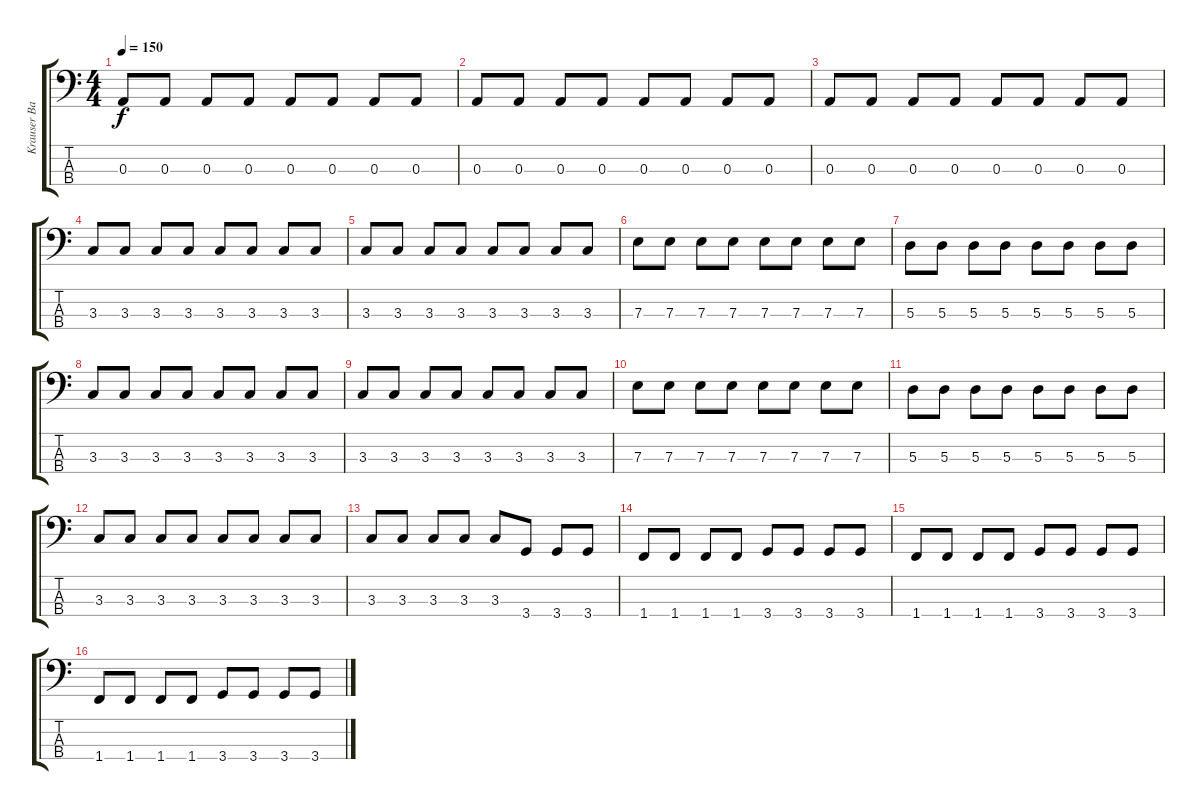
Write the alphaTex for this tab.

\track ("Krauser Bass" "Krauser Ba") {instrument electricbassfinger}
\staff {score tabs}
\tuning (G2 D2 A1 E1) {hide}
\ts (4 4)
\tempo 150
\clef f4
\ks c
0.3.8{dy f} 0.3.8 0.3.8 0.3.8 0.3.8 0.3.8 0.3.8 0.3.8 |
0.3.8 0.3.8 0.3.8 0.3.8 0.3.8 0.3.8 0.3.8 0.3.8 |
0.3.8 0.3.8 0.3.8 0.3.8 0.3.8 0.3.8 0.3.8 0.3.8 |
3.3.8 3.3.8 3.3.8 3.3.8 3.3.8 3.3.8 3.3.8 3.3.8 |
3.3.8 3.3.8 3.3.8 3.3.8 3.3.8 3.3.8 3.3.8 3.3.8 |
7.3.8 7.3.8 7.3.8 7.3.8 7.3.8 7.3.8 7.3.8 7.3.8 |
5.3.8 5.3.8 5.3.8 5.3.8 5.3.8 5.3.8 5.3.8 5.3.8 |
3.3.8 3.3.8 3.3.8 3.3.8 3.3.8 3.3.8 3.3.8 3.3.8 |
3.3.8 3.3.8 3.3.8 3.3.8 3.3.8 3.3.8 3.3.8 3.3.8 |
7.3.8 7.3.8 7.3.8 7.3.8 7.3.8 7.3.8 7.3.8 7.3.8 |
5.3.8 5.3.8 5.3.8 5.3.8 5.3.8 5.3.8 5.3.8 5.3.8 |
3.3.8 3.3.8 3.3.8 3.3.8 3.3.8 3.3.8 3.3.8 3.3.8 |
3.3.8 3.3.8 3.3.8 3.3.8 3.3.8 3.4.8 3.4.8 3.4.8 |
1.4.8 1.4.8 1.4.8 1.4.8 3.4.8 3.4.8 3.4.8 3.4.8 |
1.4.8 1.4.8 1.4.8 1.4.8 3.4.8 3.4.8 3.4.8 3.4.8 |
1.4.8 1.4.8 1.4.8 1.4.8 3.4.8 3.4.8 3.4.8 3.4.8
